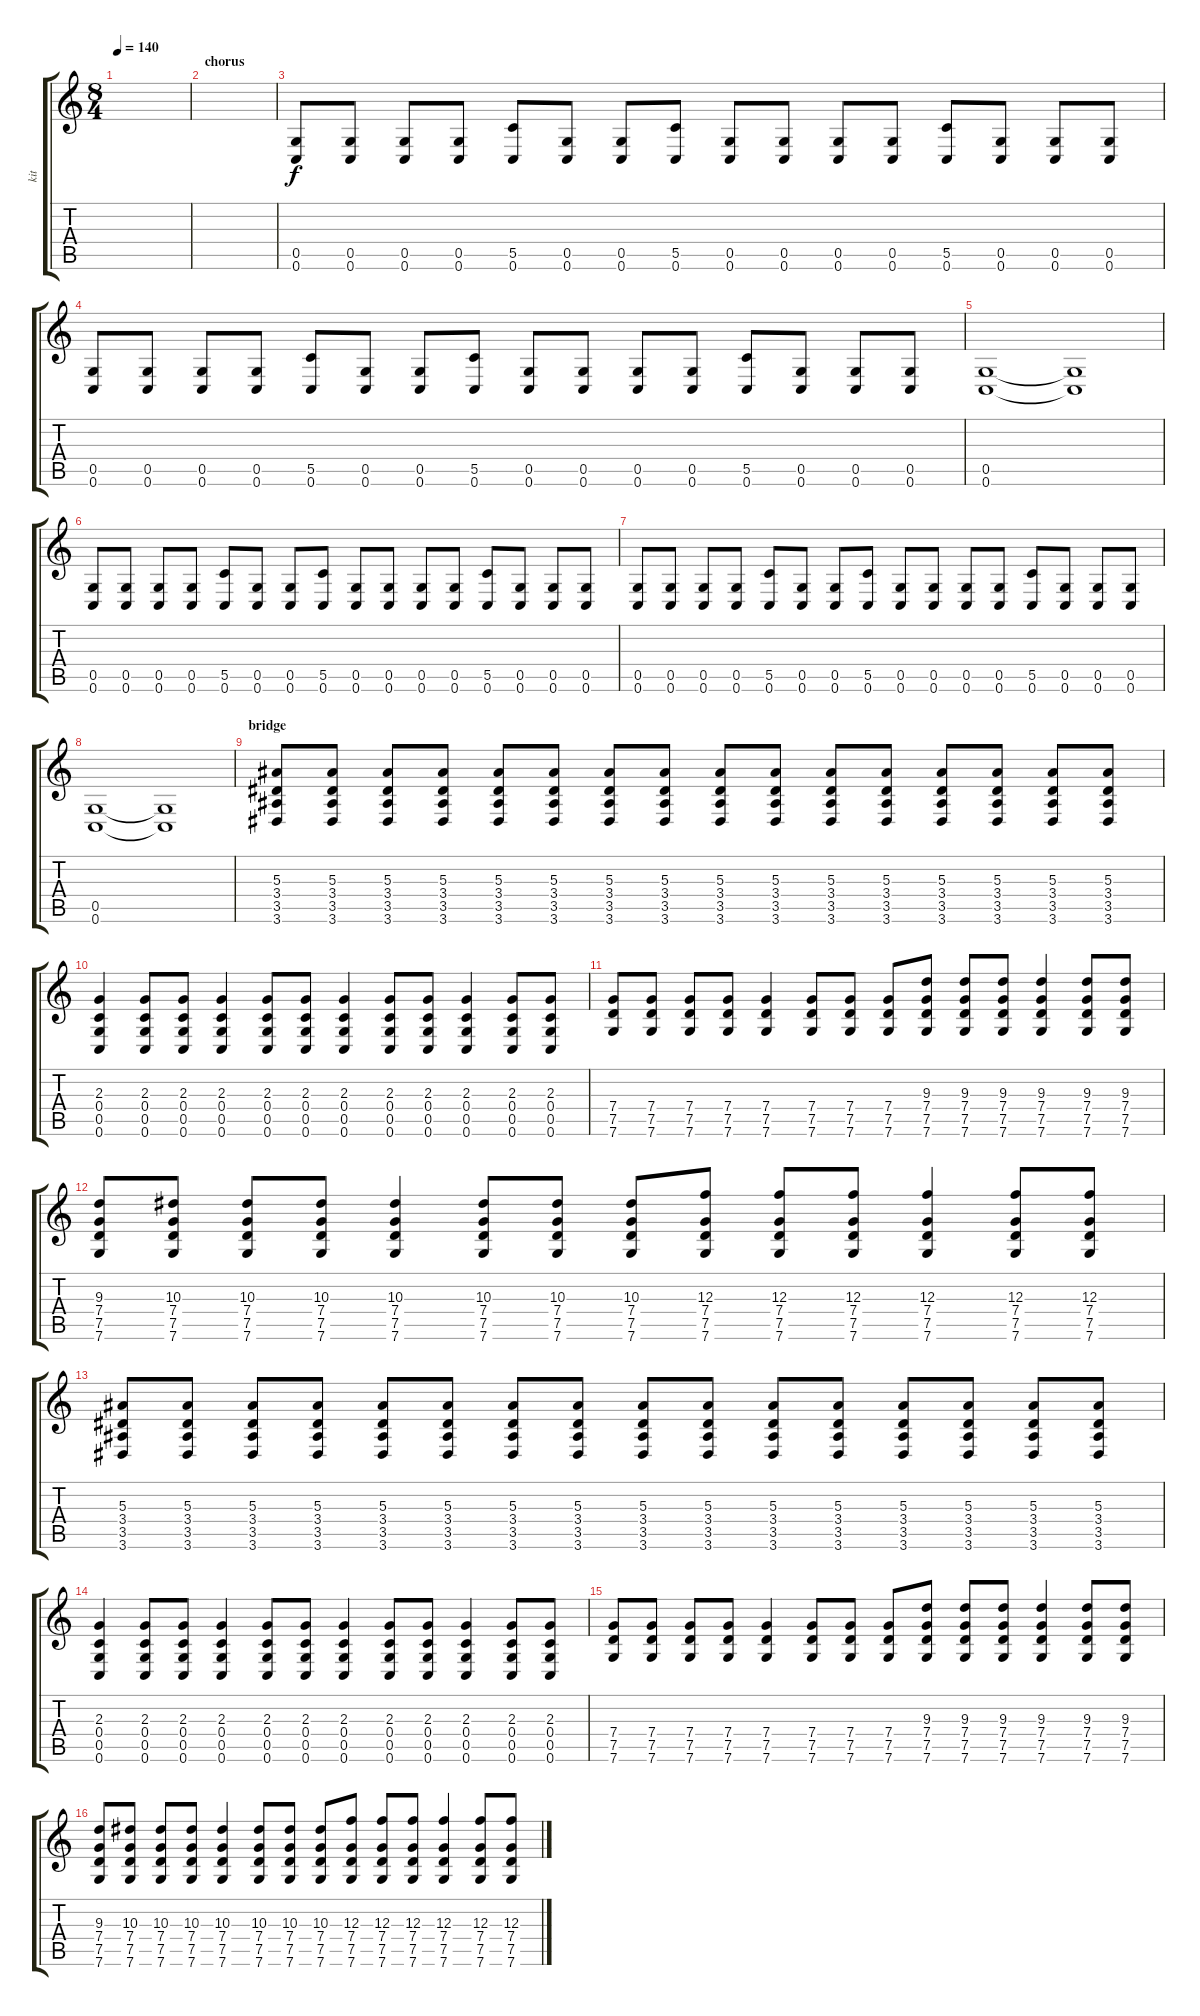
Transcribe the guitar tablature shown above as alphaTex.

\track ("kit" "kit") {instrument distortionguitar}
\staff {score tabs}
\tuning (D4 A3 F3 C3 G2 C2) {hide}
\ts (8 4)
\tempo 140
\clef g2
\ks c
|
\section ("" "chorus")
|
(0.5 0.6).8 (0.5 0.6).8 (0.5 0.6).8 (0.5 0.6).8 (5.5 0.6).8 (0.5 0.6).8 (0.5 0.6).8 (5.5 0.6).8 (0.5 0.6).8 (0.5 0.6).8 (0.5 0.6).8 (0.5 0.6).8 (5.5 0.6).8 (0.5 0.6).8 (0.5 0.6).8 (0.5 0.6).8 |
(0.5 0.6).8 (0.5 0.6).8 (0.5 0.6).8 (0.5 0.6).8 (5.5 0.6).8 (0.5 0.6).8 (0.5 0.6).8 (5.5 0.6).8 (0.5 0.6).8 (0.5 0.6).8 (0.5 0.6).8 (0.5 0.6).8 (5.5 0.6).8 (0.5 0.6).8 (0.5 0.6).8 (0.5 0.6).8 |
(0.5 0.6).1 (0.5{t} 0.6{t}).1 |
(0.5 0.6).8 (0.5 0.6).8 (0.5 0.6).8 (0.5 0.6).8 (5.5 0.6).8 (0.5 0.6).8 (0.5 0.6).8 (5.5 0.6).8 (0.5 0.6).8 (0.5 0.6).8 (0.5 0.6).8 (0.5 0.6).8 (5.5 0.6).8 (0.5 0.6).8 (0.5 0.6).8 (0.5 0.6).8 |
(0.5 0.6).8 (0.5 0.6).8 (0.5 0.6).8 (0.5 0.6).8 (5.5 0.6).8 (0.5 0.6).8 (0.5 0.6).8 (5.5 0.6).8 (0.5 0.6).8 (0.5 0.6).8 (0.5 0.6).8 (0.5 0.6).8 (5.5 0.6).8 (0.5 0.6).8 (0.5 0.6).8 (0.5 0.6).8 |
(0.5 0.6).1 (0.5{t} 0.6{t}).1 |
\section ("" "bridge")
(5.3 3.4 3.5 3.6).8 (5.3 3.4 3.5 3.6).8 (5.3 3.4 3.5 3.6).8 (5.3 3.4 3.5 3.6).8 (5.3 3.4 3.5 3.6).8 (5.3 3.4 3.5 3.6).8 (5.3 3.4 3.5 3.6).8 (5.3 3.4 3.5 3.6).8 (5.3 3.4 3.5 3.6).8 (5.3 3.4 3.5 3.6).8 (5.3 3.4 3.5 3.6).8 (5.3 3.4 3.5 3.6).8 (5.3 3.4 3.5 3.6).8 (5.3 3.4 3.5 3.6).8 (5.3 3.4 3.5 3.6).8 (5.3 3.4 3.5 3.6).8 |
(2.3 0.4 0.5 0.6).4 (2.3 0.4 0.5 0.6).8 (2.3 0.4 0.5 0.6).8 (2.3 0.4 0.5 0.6).4 (2.3 0.4 0.5 0.6).8 (2.3 0.4 0.5 0.6).8 (2.3 0.4 0.5 0.6).4 (2.3 0.4 0.5 0.6).8 (2.3 0.4 0.5 0.6).8 (2.3 0.4 0.5 0.6).4 (2.3 0.4 0.5 0.6).8 (2.3 0.4 0.5 0.6).8 |
(7.4 7.5 7.6).8 (7.4 7.5 7.6).8 (7.4 7.5 7.6).8 (7.4 7.5 7.6).8 (7.4 7.5 7.6).4 (7.4 7.5 7.6).8 (7.4 7.5 7.6).8 (7.4 7.5 7.6).8 (9.3 7.4 7.5 7.6).8 (9.3 7.4 7.5 7.6).8 (9.3 7.4 7.5 7.6).8 (9.3 7.4 7.5 7.6).4 (9.3 7.4 7.5 7.6).8 (9.3 7.4 7.5 7.6).8 |
(9.3 7.4 7.5 7.6).8 (10.3 7.4 7.5 7.6).8 (10.3 7.4 7.5 7.6).8 (10.3 7.4 7.5 7.6).8 (10.3 7.4 7.5 7.6).4 (10.3 7.4 7.5 7.6).8 (10.3 7.4 7.5 7.6).8 (10.3 7.4 7.5 7.6).8 (12.3 7.4 7.5 7.6).8 (12.3 7.4 7.5 7.6).8 (12.3 7.4 7.5 7.6).8 (12.3 7.4 7.5 7.6).4 (12.3 7.4 7.5 7.6).8 (12.3 7.4 7.5 7.6).8 |
(5.3 3.4 3.5 3.6).8 (5.3 3.4 3.5 3.6).8 (5.3 3.4 3.5 3.6).8 (5.3 3.4 3.5 3.6).8 (5.3 3.4 3.5 3.6).8 (5.3 3.4 3.5 3.6).8 (5.3 3.4 3.5 3.6).8 (5.3 3.4 3.5 3.6).8 (5.3 3.4 3.5 3.6).8 (5.3 3.4 3.5 3.6).8 (5.3 3.4 3.5 3.6).8 (5.3 3.4 3.5 3.6).8 (5.3 3.4 3.5 3.6).8 (5.3 3.4 3.5 3.6).8 (5.3 3.4 3.5 3.6).8 (5.3 3.4 3.5 3.6).8 |
(2.3 0.4 0.5 0.6).4 (2.3 0.4 0.5 0.6).8 (2.3 0.4 0.5 0.6).8 (2.3 0.4 0.5 0.6).4 (2.3 0.4 0.5 0.6).8 (2.3 0.4 0.5 0.6).8 (2.3 0.4 0.5 0.6).4 (2.3 0.4 0.5 0.6).8 (2.3 0.4 0.5 0.6).8 (2.3 0.4 0.5 0.6).4 (2.3 0.4 0.5 0.6).8 (2.3 0.4 0.5 0.6).8 |
(7.4 7.5 7.6).8 (7.4 7.5 7.6).8 (7.4 7.5 7.6).8 (7.4 7.5 7.6).8 (7.4 7.5 7.6).4 (7.4 7.5 7.6).8 (7.4 7.5 7.6).8 (7.4 7.5 7.6).8 (9.3 7.4 7.5 7.6).8 (9.3 7.4 7.5 7.6).8 (9.3 7.4 7.5 7.6).8 (9.3 7.4 7.5 7.6).4 (9.3 7.4 7.5 7.6).8 (9.3 7.4 7.5 7.6).8 |
(9.3 7.4 7.5 7.6).8 (10.3 7.4 7.5 7.6).8 (10.3 7.4 7.5 7.6).8 (10.3 7.4 7.5 7.6).8 (10.3 7.4 7.5 7.6).4 (10.3 7.4 7.5 7.6).8 (10.3 7.4 7.5 7.6).8 (10.3 7.4 7.5 7.6).8 (12.3 7.4 7.5 7.6).8 (12.3 7.4 7.5 7.6).8 (12.3 7.4 7.5 7.6).8 (12.3 7.4 7.5 7.6).4 (12.3 7.4 7.5 7.6).8 (12.3 7.4 7.5 7.6).8
